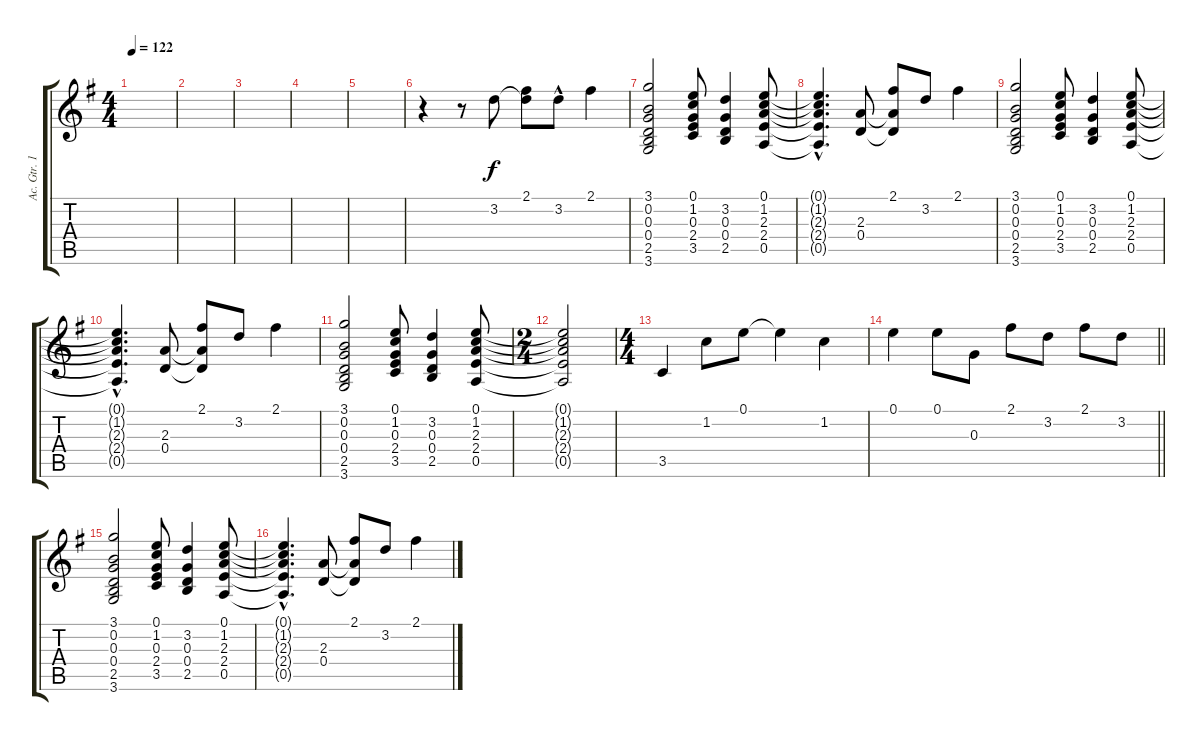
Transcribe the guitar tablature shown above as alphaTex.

\track ("Ac. Gtr. 1" "Ac. Gtr. 1") {instrument acousticguitarsteel}
\staff {score tabs}
\tuning (E4 B3 G3 D3 A2 E2) {hide}
\ts (4 4)
\tempo 122
\clef g2
\ks g
|
|
|
|
|
r.4 r.8 3.2.8 (2.1 3.2{t}).8 3.2{hac}.8 2.1.4 |
(3.1 0.2 0.3 0.4 2.5 3.6).2 (0.1 1.2 0.3 2.4 3.5).8 (3.2 0.3 0.4 2.5).4 (0.1 1.2 2.3 2.4 0.5).8 |
(0.1{hac t} 1.2{hac t} 2.3{hac t} 2.4{hac t} 0.5{hac t}).4{d} (2.3 0.4).8 (2.1 2.3{t} 0.4{t}).8 3.2.8 2.1.4 |
(3.1 0.2 0.3 0.4 2.5 3.6).2 (0.1 1.2 0.3 2.4 3.5).8 (3.2 0.3 0.4 2.5).4 (0.1 1.2 2.3 2.4 0.5).8 |
(0.1{hac t} 1.2{hac t} 2.3{hac t} 2.4{hac t} 0.5{hac t}).4{d} (2.3 0.4).8 (2.1 2.3{t} 0.4{t}).8 3.2.8 2.1.4 |
(3.1 0.2 0.3 0.4 2.5 3.6).2 (0.1 1.2 0.3 2.4 3.5).8 (3.2 0.3 0.4 2.5).4 (0.1 1.2 2.3 2.4 0.5).8 |
\ts (2 4)
(0.1{t} 1.2{t} 2.3{t} 2.4{t} 0.5{t}).2 |
\ts (4 4)
3.5.4 1.2.8 0.1.8 0.1{t}.4 1.2.4 |
\barLineRight lightlight
0.1.4 0.1.8 0.3.8 2.1.8 3.2.8 2.1.8 3.2.8 |
(3.1 0.2 0.3 0.4 2.5 3.6).2 (0.1 1.2 0.3 2.4 3.5).8 (3.2 0.3 0.4 2.5).4 (0.1 1.2 2.3 2.4 0.5).8 |
(0.1{hac t} 1.2{hac t} 2.3{hac t} 2.4{hac t} 0.5{hac t}).4{d} (2.3 0.4).8 (2.1 2.3{t} 0.4{t}).8 3.2.8 2.1.4
